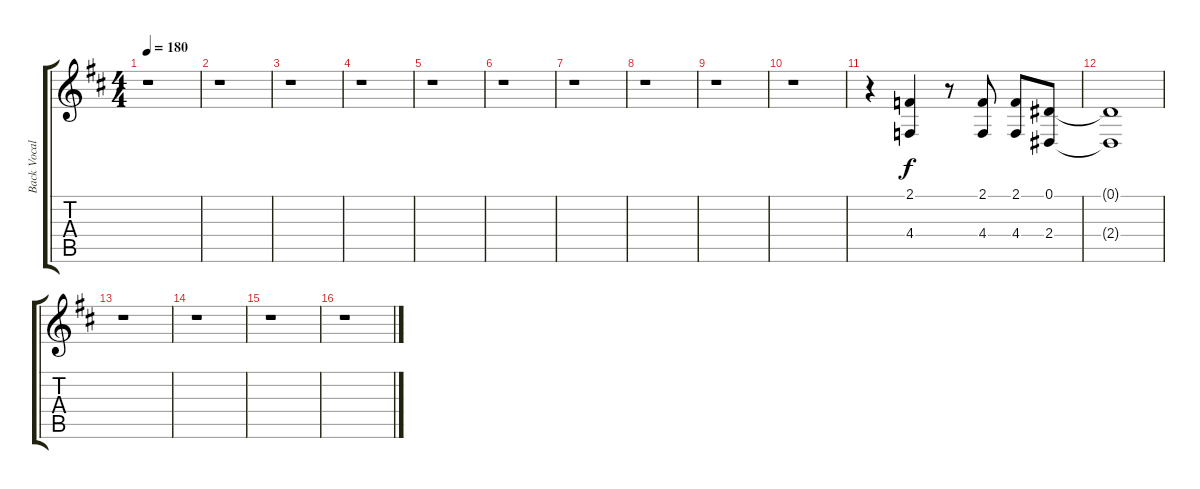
\track ("Back Vocal" "Back Vocal") {instrument lead8bassandlead}
\staff {score tabs}
\tuning (Eb4 Bb3 Gb3 Db3 Ab2 Eb2) {hide}
\ts (4 4)
\tempo 180
\clef g2
\ks bminor
r.1{dy f} |
r.1 |
r.1 |
r.1 |
r.1 |
r.1 |
r.1 |
r.1 |
r.1 |
r.1 |
r.4 (2.1 4.4).4 r.8 (2.1 4.4).8 (2.1 4.4).8 (0.1 2.4).8 |
(0.1{t} 2.4{t}).1 |
r.1 |
r.1 |
r.1 |
r.1
